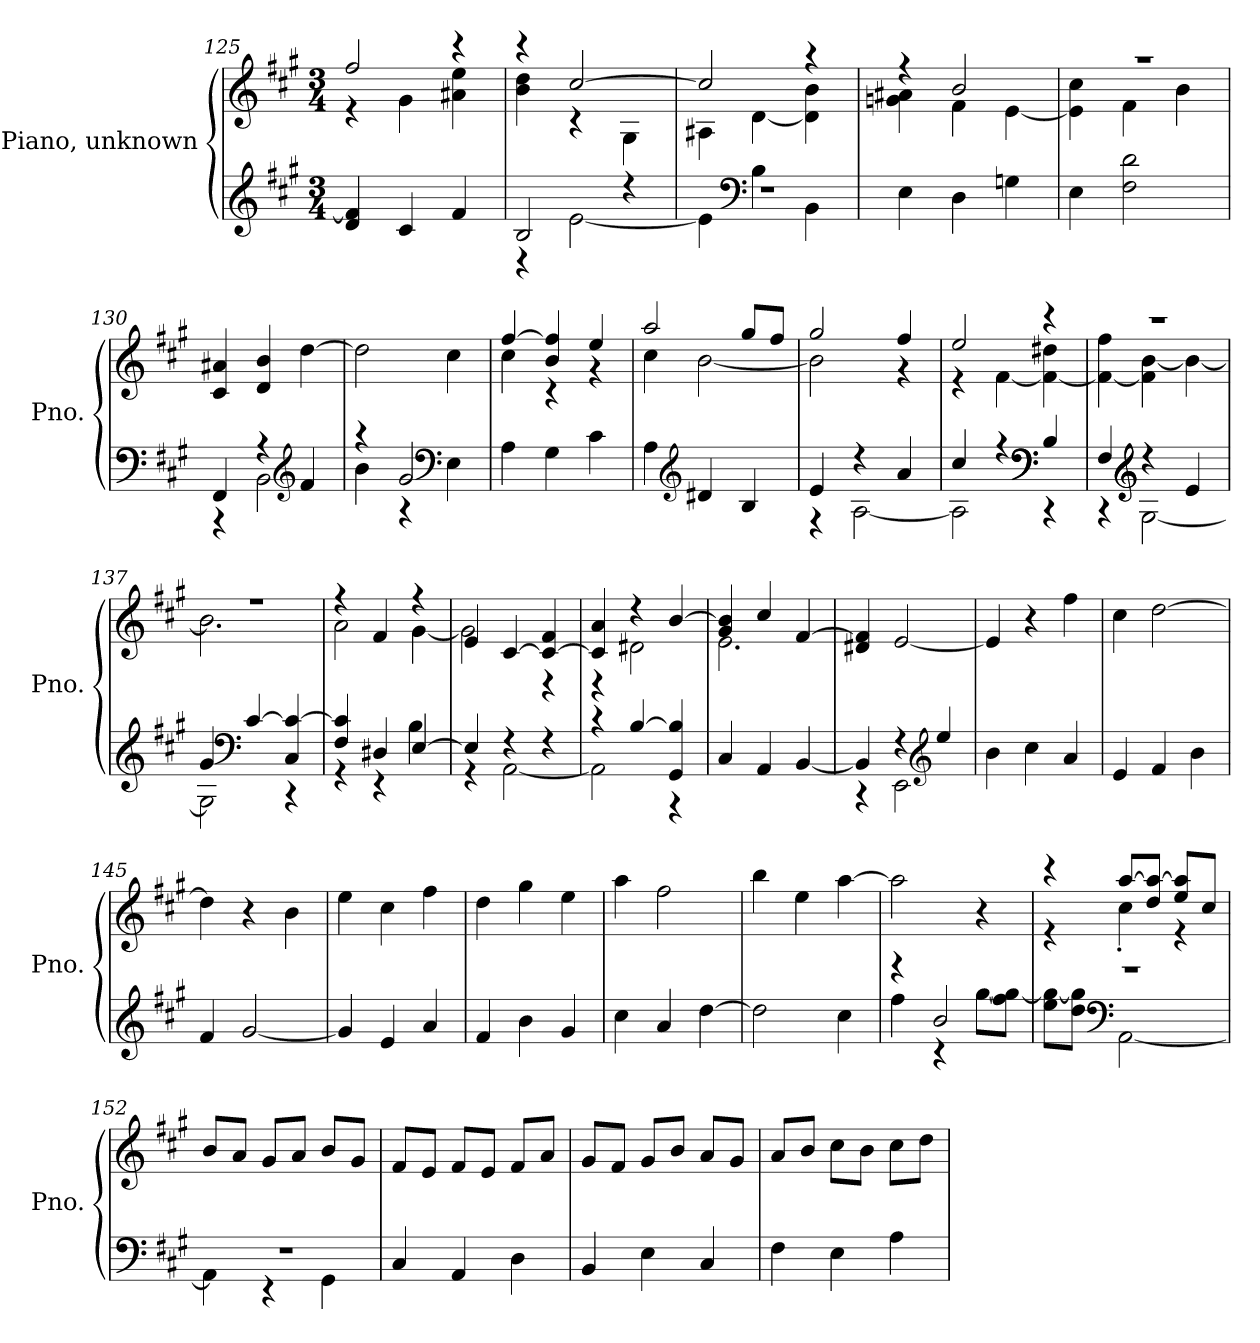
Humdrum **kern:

**kern	**kern
*part1	*part1
*staff2	*staff1
*I"Piano, unknown	*
*I'Pno.	*
*clefG2	*clefG2
*k[f#c#g#]	*k[f#c#g#]
*M3/4	*M3/4
=125	=125
*	*^
4d/ 4f#/]	2ff#/	4r
4c#/	.	4g#\
4f#/	4r	4a#X\ 4ee\
=126	=126	=126
*^	*	*
2B/	4r	4r	4b\ 4dd\
.	[2e\	[2cc#/	4r
4r	.	.	4G#\
=127	=127	=127	=127
2.r	4e\]	2cc#/]	4A#X\
*clefF4	*	*	*
.	4B\	.	[4d\
.	4BB\	4r	4d\] 4b\
*v	*v	*	*
!!LO:LB:g=z	!!
=128	=128	=128
4E\	4r	4gn\ 4a#X\
4D\	2b/	4f#\
4Gn\	.	[4e\
=129	=129	=129
4E\	2.r	4e\] 4cc#\
2F#\ 2d\	.	4f#\
.	.	4b\
*	*v	*v
=130	=130
*^	*
4FF#/	4r	4c#/ 4a#X/
4r	2BB\	4d/ 4b/
*clefG2	*	*
4f#/	.	[4dd\
=131	=131	=131
4r	4b\	2dd\]
2g#/	4r	.
*clefF4	*	*
.	4E\	4cc#\
*v	*v	*
=132	=132
*	*^
4A\	[4ff#/	4cc#\
4G#\	4b/ 4ff#/]	4r
4c#\	4ee/	4r
=133	=133	=133
4A\	2aa/	4cc#\
*clefG2	*	*
4d#X/	.	[2b\
4B/	8gg#/L	.
.	8ff#/J	.
=134	=134	=134
*^	*	*
4e/	4r	2gg#/	2b\]
4r	[2A\	.	.
4a/	.	4ff#/	4r
!!LO:LB:g=z	!!
=135	=135	=135	=135
4cc#/	2A\]	2ee/	4r
4r	.	.	[4f#\
*clefF4	*	*	*
4B/	4r	4r	4f#\_ 4dd#X\
=136	=136	=136	=136
4F#/	4r	2.r	4f#\_ 4ff#\
*clefG2	*	*	*
4r	[2G#\	.	4f#\] [4b\
4e/	.	.	4b\_
=137	=137	=137	=137
4g#/	2G#\]	2.r	2.b\]
*clefF4	*	*	*
[4c#/	.	.	.
4C#/ 4c#/_	4r	.	.
=138	=138	=138	=138
4F#/ 4c#/]	4r	4r	2a\
4D#X/	4r	4f#/	.
[4E/	4B\	4r	[4g#\
=139	=139	=139	=139
4E/]	4r	4e/	2g#\]
4r	[2AA\	[4c#/	.
4r	.	4c#/_ 4f#/	4r
=140	=140	=140	=140
4r	2AA\]	4c#/] 4a/	4r
[4B/	.	4r	2d#X\
4GG#/ 4B/]	4r	[4b/	.
*v	*v	*	*
=141	=141	=141
4C#/	4g#/ 4b/]	2.e\
4AA/	4cc#/	.
[4BB/	[4f#/	.
*	*v	*v
!!LO:PB:g=z
=142	=142
*^	*
4BB/]	4r	4d#X/ 4f#/]
4r	2EE\	[2e/
*clefG2	*	*
4ee/	.	.
*v	*v	*
=143	=143
4b\	4e/]
4cc#\	4r
4a/	4ff#\
=144	=144
4e/	4cc#\
4f#/	[2dd\
4b\	.
=145	=145
4f#/	4dd\]
[2g#/	4r
.	4b\
=146	=146
4g#/]	4ee\
4e/	4cc#\
4a/	4ff#\
=147	=147
4f#/	4dd\
4b\	4gg#\
4g#/	4ee\
=148	=148
4cc#\	4aa\
4a/	2ff#\
[4dd\	.
=149	=149
2dd\]	4bb\
.	4ee\
4cc#\	[4aa\
=150	=150
*^	*
4r	4ff#\	2aa\]
2b/	4r	.
.	[8gg#\L	4r
.	8ff#\ 8gg#\_J	.
!!LO:LB:g=z
=151	=151	=151
*	*	*^
2.r	8ee\ 8gg#\_L	4r	4r
.	8dd\ 8gg#\]J	.	.
*clefF4	*	*	*
.	[2AA\	[8aa/L	4cc#'\
.	.	8dd/ 8aa/_J	.
.	.	8ee/ 8aa/]L	4r
.	.	8cc#/J	.
*	*	*v	*v
=152	=152	=152
2.r	4AA\]	8b/L
.	.	8a/J
.	4r	8g#/L
.	.	8a/J
.	4GG#\	8b/L
.	.	8g#/J
*v	*v	*
=153	=153
4C#/	8f#/L
.	8e/J
4AA/	8f#/L
.	8e/J
4D\	8f#/L
.	8a/J
=154	=154
4BB/	8g#/L
.	8f#/J
4E\	8g#/L
.	8b/J
4C#/	8a/L
.	8g#/J
=155	=155
4F#\	8a/L
.	8b/J
4E\	8cc#\L
.	8b\J
4A\	8cc#\L
.	8dd\J
=	=
*-	*-
